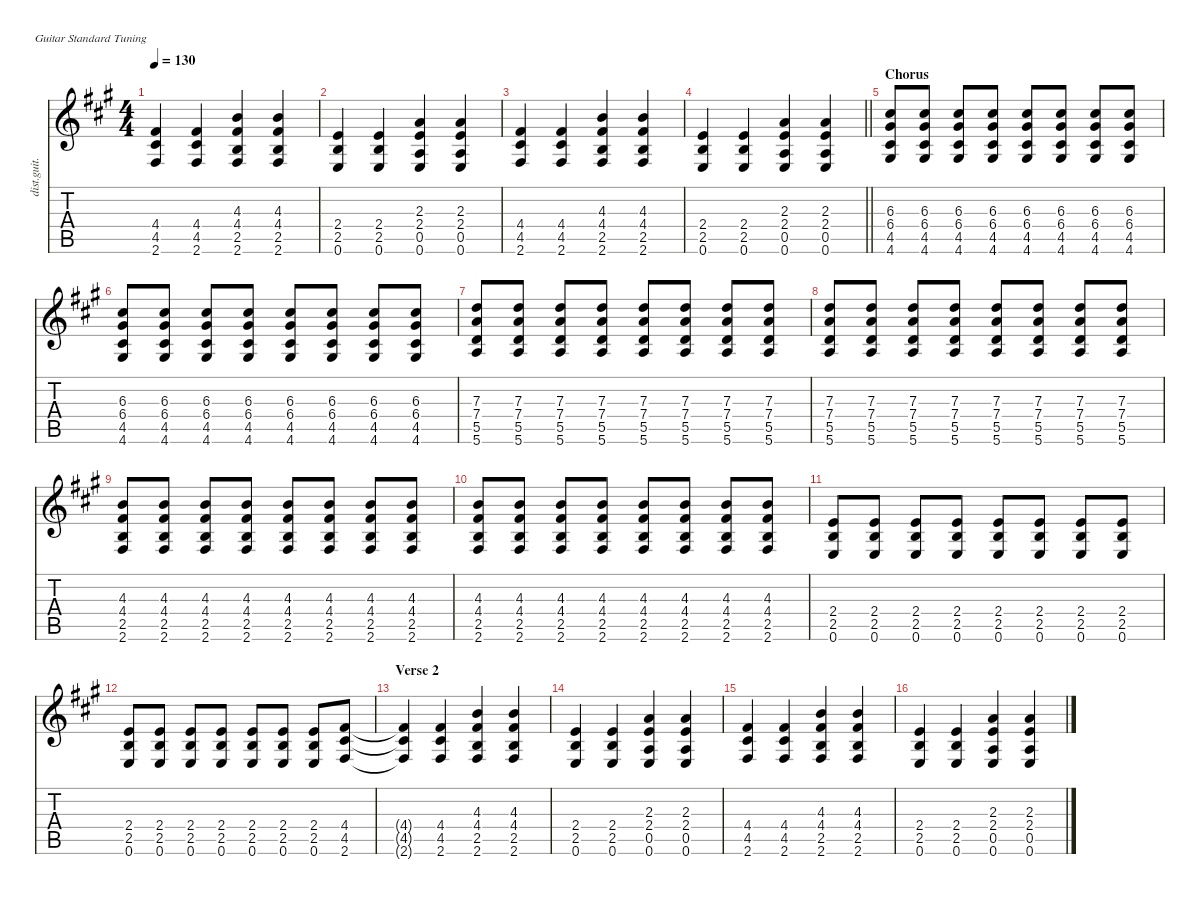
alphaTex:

\defaultSystemsLayout 4
\hideDynamics
\bracketExtendMode nobrackets
\track ("Guitar 1" "dist.guit.") {instrument distortionguitar}
\staff {score tabs}
\tuning (E4 B3 G3 D3 A2 E2)
\ts (4 4)
\tempo 130
\clef g2
\ks a
(4.4{t acc #} 4.5{t acc #} 2.6{t acc #}).4{dy f} (4.4{acc #} 4.5{acc #} 2.6{acc #}).4 (4.3{acc forcenatural} 4.4{acc #} 2.5{acc forcenatural} 2.6{acc #}).4 (4.3{acc forcenatural} 4.4{acc #} 2.5{acc forcenatural} 2.6{acc #}).4 |
(2.4{acc forcenatural} 2.5{acc forcenatural} 0.6{acc forcenatural}).4 (2.4{acc forcenatural} 2.5{acc forcenatural} 0.6{acc forcenatural}).4 (2.3{acc forcenatural} 2.4{acc forcenatural} 0.5{acc forcenatural} 0.6{acc forcenatural}).4 (2.3{acc forcenatural} 2.4{acc forcenatural} 0.5{acc forcenatural} 0.6{acc forcenatural}).4 |
(4.4{acc #} 4.5{acc #} 2.6{acc #}).4 (4.4{acc #} 4.5{acc #} 2.6{acc #}).4 (4.3{acc forcenatural} 4.4{acc #} 2.5{acc forcenatural} 2.6{acc #}).4 (4.3{acc forcenatural} 4.4{acc #} 2.5{acc forcenatural} 2.6{acc #}).4 |
\barLineRight lightlight
(2.4{acc forcenatural} 2.5{acc forcenatural} 0.6{acc forcenatural}).4 (2.4{acc forcenatural} 2.5{acc forcenatural} 0.6{acc forcenatural}).4 (2.3{acc forcenatural} 2.4{acc forcenatural} 0.5{acc forcenatural} 0.6{acc forcenatural}).4 (2.3{acc forcenatural} 2.4{acc forcenatural} 0.5{acc forcenatural} 0.6{acc forcenatural}).4 |
\section ("" "Chorus")
(6.3{acc #} 6.4{acc #} 4.5{acc #} 4.6{acc #}).8 (6.3{acc #} 6.4{acc #} 4.5{acc #} 4.6{acc #}).8 (6.3{acc #} 6.4{acc #} 4.5{acc #} 4.6{acc #}).8 (6.3{acc #} 6.4{acc #} 4.5{acc #} 4.6{acc #}).8 (6.3{acc #} 6.4{acc #} 4.5{acc #} 4.6{acc #}).8 (6.3{acc #} 6.4{acc #} 4.5{acc #} 4.6{acc #}).8 (6.3{acc #} 6.4{acc #} 4.5{acc #} 4.6{acc #}).8 (6.3{acc #} 6.4{acc #} 4.5{acc #} 4.6{acc #}).8 |
(6.3{acc #} 6.4{acc #} 4.5{acc #} 4.6{acc #}).8 (6.3{acc #} 6.4{acc #} 4.5{acc #} 4.6{acc #}).8 (6.3{acc #} 6.4{acc #} 4.5{acc #} 4.6{acc #}).8 (6.3{acc #} 6.4{acc #} 4.5{acc #} 4.6{acc #}).8 (6.3{acc #} 6.4{acc #} 4.5{acc #} 4.6{acc #}).8 (6.3{acc #} 6.4{acc #} 4.5{acc #} 4.6{acc #}).8 (6.3{acc #} 6.4{acc #} 4.5{acc #} 4.6{acc #}).8 (6.3{acc #} 6.4{acc #} 4.5{acc #} 4.6{acc #}).8 |
(7.3{acc forcenatural} 7.4{acc forcenatural} 5.5{acc forcenatural} 5.6{acc forcenatural}).8 (7.3{acc forcenatural} 7.4{acc forcenatural} 5.5{acc forcenatural} 5.6{acc forcenatural}).8 (7.3{acc forcenatural} 7.4{acc forcenatural} 5.5{acc forcenatural} 5.6{acc forcenatural}).8 (7.3{acc forcenatural} 7.4{acc forcenatural} 5.5{acc forcenatural} 5.6{acc forcenatural}).8 (7.3{acc forcenatural} 7.4{acc forcenatural} 5.5{acc forcenatural} 5.6{acc forcenatural}).8 (7.3{acc forcenatural} 7.4{acc forcenatural} 5.5{acc forcenatural} 5.6{acc forcenatural}).8 (7.3{acc forcenatural} 7.4{acc forcenatural} 5.5{acc forcenatural} 5.6{acc forcenatural}).8 (7.3{acc forcenatural} 7.4{acc forcenatural} 5.5{acc forcenatural} 5.6{acc forcenatural}).8 |
(7.3{acc forcenatural} 7.4{acc forcenatural} 5.5{acc forcenatural} 5.6{acc forcenatural}).8 (7.3{acc forcenatural} 7.4{acc forcenatural} 5.5{acc forcenatural} 5.6{acc forcenatural}).8 (7.3{acc forcenatural} 7.4{acc forcenatural} 5.5{acc forcenatural} 5.6{acc forcenatural}).8 (7.3{acc forcenatural} 7.4{acc forcenatural} 5.5{acc forcenatural} 5.6{acc forcenatural}).8 (7.3{acc forcenatural} 7.4{acc forcenatural} 5.5{acc forcenatural} 5.6{acc forcenatural}).8 (7.3{acc forcenatural} 7.4{acc forcenatural} 5.5{acc forcenatural} 5.6{acc forcenatural}).8 (7.3{acc forcenatural} 7.4{acc forcenatural} 5.5{acc forcenatural} 5.6{acc forcenatural}).8 (7.3{acc forcenatural} 7.4{acc forcenatural} 5.5{acc forcenatural} 5.6{acc forcenatural}).8 |
(4.3{acc forcenatural} 4.4{acc #} 2.5{acc forcenatural} 2.6{acc #}).8 (4.3{acc forcenatural} 4.4{acc #} 2.5{acc forcenatural} 2.6{acc #}).8 (4.3{acc forcenatural} 4.4{acc #} 2.5{acc forcenatural} 2.6{acc #}).8 (4.3{acc forcenatural} 4.4{acc #} 2.5{acc forcenatural} 2.6{acc #}).8 (4.3{acc forcenatural} 4.4{acc #} 2.5{acc forcenatural} 2.6{acc #}).8 (4.3{acc forcenatural} 4.4{acc #} 2.5{acc forcenatural} 2.6{acc #}).8 (4.3{acc forcenatural} 4.4{acc #} 2.5{acc forcenatural} 2.6{acc #}).8 (4.3{acc forcenatural} 4.4{acc #} 2.5{acc forcenatural} 2.6{acc #}).8 |
(4.3{acc forcenatural} 4.4{acc #} 2.5{acc forcenatural} 2.6{acc #}).8 (4.3{acc forcenatural} 4.4{acc #} 2.5{acc forcenatural} 2.6{acc #}).8 (4.3{acc forcenatural} 4.4{acc #} 2.5{acc forcenatural} 2.6{acc #}).8 (4.3{acc forcenatural} 4.4{acc #} 2.5{acc forcenatural} 2.6{acc #}).8 (4.3{acc forcenatural} 4.4{acc #} 2.5{acc forcenatural} 2.6{acc #}).8 (4.3{acc forcenatural} 4.4{acc #} 2.5{acc forcenatural} 2.6{acc #}).8 (4.3{acc forcenatural} 4.4{acc #} 2.5{acc forcenatural} 2.6{acc #}).8 (4.3{acc forcenatural} 4.4{acc #} 2.5{acc forcenatural} 2.6{acc #}).8 |
(2.4{acc forcenatural} 2.5{acc forcenatural} 0.6{acc forcenatural}).8 (2.4{acc forcenatural} 2.5{acc forcenatural} 0.6{acc forcenatural}).8 (2.4{acc forcenatural} 2.5{acc forcenatural} 0.6{acc forcenatural}).8 (2.4{acc forcenatural} 2.5{acc forcenatural} 0.6{acc forcenatural}).8 (2.4{acc forcenatural} 2.5{acc forcenatural} 0.6{acc forcenatural}).8 (2.4{acc forcenatural} 2.5{acc forcenatural} 0.6{acc forcenatural}).8 (2.4{acc forcenatural} 2.5{acc forcenatural} 0.6{acc forcenatural}).8 (2.4{acc forcenatural} 2.5{acc forcenatural} 0.6{acc forcenatural}).8 |
(2.4{acc forcenatural} 2.5{acc forcenatural} 0.6{acc forcenatural}).8 (2.4{acc forcenatural} 2.5{acc forcenatural} 0.6{acc forcenatural}).8 (2.4{acc forcenatural} 2.5{acc forcenatural} 0.6{acc forcenatural}).8 (2.4{acc forcenatural} 2.5{acc forcenatural} 0.6{acc forcenatural}).8 (2.4{acc forcenatural} 2.5{acc forcenatural} 0.6{acc forcenatural}).8 (2.4{acc forcenatural} 2.5{acc forcenatural} 0.6{acc forcenatural}).8 (2.4{acc forcenatural} 2.5{acc forcenatural} 0.6{acc forcenatural}).8 (4.4{acc #} 4.5{acc #} 2.6{acc #}).8 |
\section ("" "Verse 2")
(4.4{t acc #} 4.5{t acc #} 2.6{t acc #}).4 (4.4{acc #} 4.5{acc #} 2.6{acc #}).4 (4.3{acc forcenatural} 4.4{acc #} 2.5{acc forcenatural} 2.6{acc #}).4 (4.3{acc forcenatural} 4.4{acc #} 2.5{acc forcenatural} 2.6{acc #}).4 |
(2.4{acc forcenatural} 2.5{acc forcenatural} 0.6{acc forcenatural}).4 (2.4{acc forcenatural} 2.5{acc forcenatural} 0.6{acc forcenatural}).4 (2.3{acc forcenatural} 2.4{acc forcenatural} 0.5{acc forcenatural} 0.6{acc forcenatural}).4 (2.3{acc forcenatural} 2.4{acc forcenatural} 0.5{acc forcenatural} 0.6{acc forcenatural}).4 |
(4.4{acc #} 4.5{acc #} 2.6{acc #}).4 (4.4{acc #} 4.5{acc #} 2.6{acc #}).4 (4.3{acc forcenatural} 4.4{acc #} 2.5{acc forcenatural} 2.6{acc #}).4 (4.3{acc forcenatural} 4.4{acc #} 2.5{acc forcenatural} 2.6{acc #}).4 |
(2.4{acc forcenatural} 2.5{acc forcenatural} 0.6{acc forcenatural}).4 (2.4{acc forcenatural} 2.5{acc forcenatural} 0.6{acc forcenatural}).4 (2.3{acc forcenatural} 2.4{acc forcenatural} 0.5{acc forcenatural} 0.6{acc forcenatural}).4 (2.3{acc forcenatural} 2.4{acc forcenatural} 0.5{acc forcenatural} 0.6{acc forcenatural}).4
